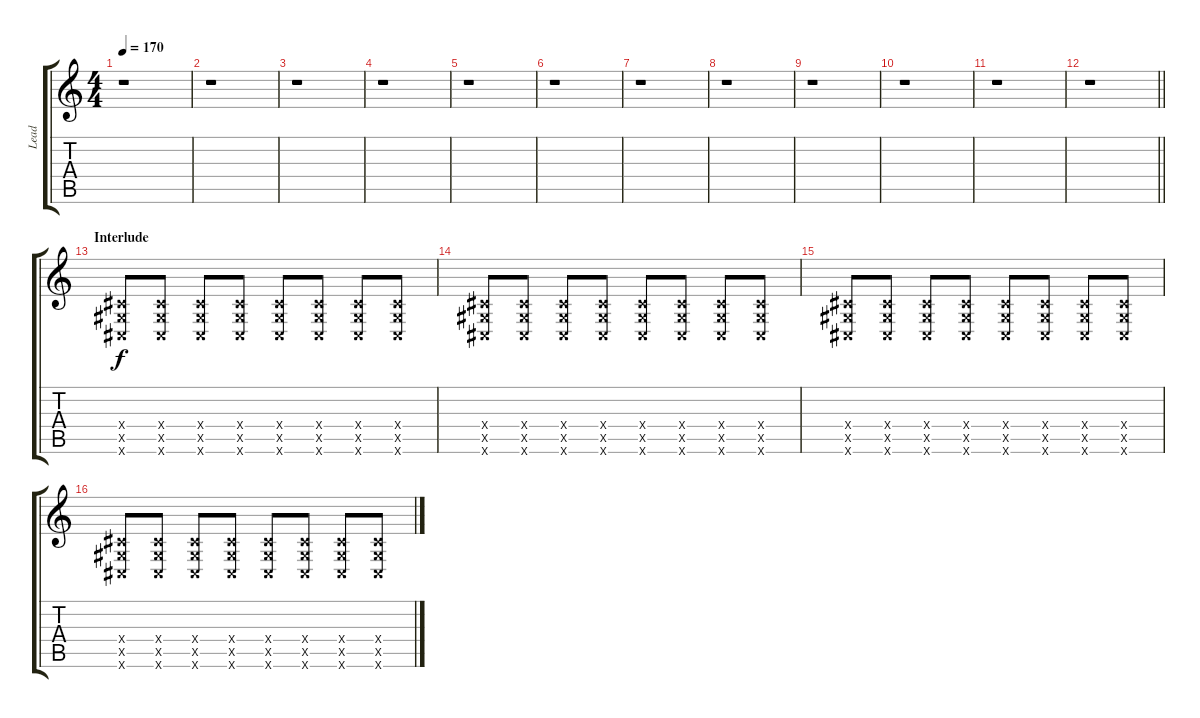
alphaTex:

\track ("Lead" "Lead") {instrument overdrivenguitar}
\staff {score tabs}
\tuning (Eb4 Bb3 Gb3 Db3 Ab2 Db2) {hide}
\ts (4 4)
\tempo 170
\clef g2
\ks c
r.1{dy f} |
r.1 |
r.1 |
r.1 |
r.1 |
r.1 |
r.1 |
r.1 |
r.1 |
r.1 |
r.1 |
\barLineRight lightlight
r.1 |
\section ("" "Interlude")
(0.4{x} 0.5{x} 0.6{x}).8 (0.4{x} 0.5{x} 0.6{x}).8 (0.4{x} 0.5{x} 0.6{x}).8 (0.4{x} 0.5{x} 0.6{x}).8 (0.4{x} 0.5{x} 0.6{x}).8 (0.4{x} 0.5{x} 0.6{x}).8 (0.4{x} 0.5{x} 0.6{x}).8 (0.4{x} 0.5{x} 0.6{x}).8 |
(0.4{x} 0.5{x} 0.6{x}).8 (0.4{x} 0.5{x} 0.6{x}).8 (0.4{x} 0.5{x} 0.6{x}).8 (0.4{x} 0.5{x} 0.6{x}).8 (0.4{x} 0.5{x} 0.6{x}).8 (0.4{x} 0.5{x} 0.6{x}).8 (0.4{x} 0.5{x} 0.6{x}).8 (0.4{x} 0.5{x} 0.6{x}).8 |
(0.4{x} 0.5{x} 0.6{x}).8 (0.4{x} 0.5{x} 0.6{x}).8 (0.4{x} 0.5{x} 0.6{x}).8 (0.4{x} 0.5{x} 0.6{x}).8 (0.4{x} 0.5{x} 0.6{x}).8 (0.4{x} 0.5{x} 0.6{x}).8 (0.4{x} 0.5{x} 0.6{x}).8 (0.4{x} 0.5{x} 0.6{x}).8 |
(0.4{x} 0.5{x} 0.6{x}).8 (0.4{x} 0.5{x} 0.6{x}).8 (0.4{x} 0.5{x} 0.6{x}).8 (0.4{x} 0.5{x} 0.6{x}).8 (0.4{x} 0.5{x} 0.6{x}).8 (0.4{x} 0.5{x} 0.6{x}).8 (0.4{x} 0.5{x} 0.6{x}).8 (0.4{x} 0.5{x} 0.6{x}).8
